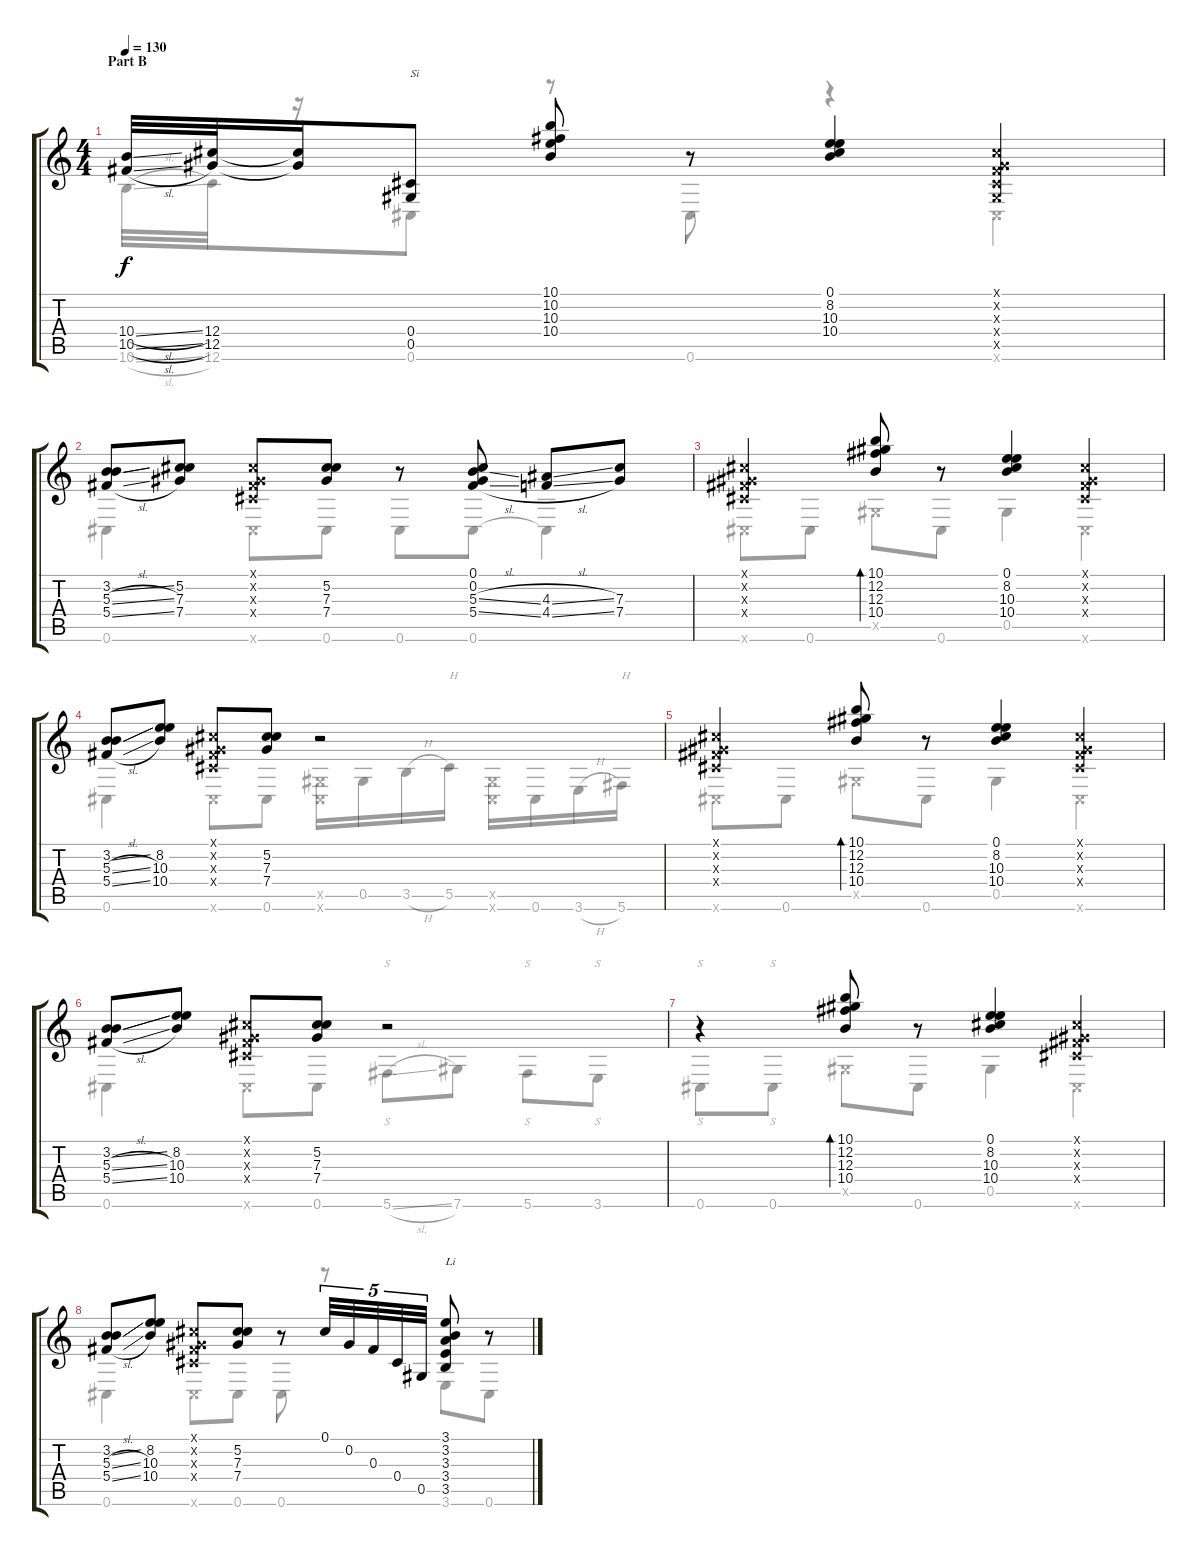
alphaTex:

\track "" {instrument acousticguitarsteel}
\staff {score tabs}
\tuning (Db4 Ab3 Gb3 Db3 Ab2 Db2) {hide}
\voice
\ts (4 4)
\section ("" "Part B")
\tempo 130
\clef g2
\ks c
(10.4{sl} 10.5{sl}).32{dy f} (12.4 12.5).32 (12.4{t} 12.5{t}).16 (0.4 0.5).8{txt "Si"} (10.1 10.2 10.3 10.4).8 r.8 (0.1 8.2 10.3 10.4).4 (0.1{x} 0.2{x} 0.3{x} 0.4{x} 0.5{x}).4 |
(3.2{sl} 5.3{sl} 5.4{sl}).8 (5.2 7.3 7.4).8 (0.1{x} 0.2{x} 0.3{x} 0.4{x}).8 (5.2 7.3 7.4).8 r.8 (0.1 0.2 5.3{sl} 5.4{sl}).8 (4.3{sl} 4.4{sl}).8 (7.3 7.4).8 |
(0.1{x} 0.2{x} 0.3{x} 0.4{x}).4 (10.1 12.2 12.3 10.4).8{bd 60} r.8 (0.1 8.2 10.3 10.4).4 (0.1{x} 0.2{x} 0.3{x} 0.4{x}).4 |
(3.2{sl} 5.3{sl} 5.4{sl}).8 (8.2 10.3 10.4).8 (0.1{x} 0.2{x} 0.3{x} 0.4{x}).8 (5.2 7.3 7.4).8 r.2 |
(0.1{x} 0.2{x} 0.3{x} 0.4{x}).4 (10.1 12.2 12.3 10.4).8{bd 60} r.8 (0.1 8.2 10.3 10.4).4 (0.1{x} 0.2{x} 0.3{x} 0.4{x}).4 |
(3.2{sl} 5.3{sl} 5.4{sl}).8 (8.2 10.3 10.4).8 (0.1{x} 0.2{x} 0.3{x} 0.4{x}).8 (5.2 7.3 7.4).8 r.2 |
r.4 (10.1 12.2 12.3 10.4).8{bd 60} r.8 (0.1 8.2 10.3 10.4).4 (0.1{x} 0.2{x} 0.3{x} 0.4{x}).4 |
(3.2{sl} 5.3{sl} 5.4{sl}).8 (8.2 10.3 10.4).8 (0.1{x} 0.2{x} 0.3{x} 0.4{x}).8 (5.2 7.3 7.4).8 r.8 0.1.32{tu (5 4)} 0.2.32{tu (5 4)} 0.3.32{tu (5 4)} 0.4.32{tu (5 4)} 0.5.32{tu (5 4)} (3.1 3.2 3.3 3.4 3.5).8{txt "Li"} r.8
\voice
\clef g2
\ottava regular
\simile none
\ks c
10.6{sl}.32{dy f} 12.6.32 r.16 0.6.8 r.8 0.6.8 r.4 0.6{x}.4 |
0.6.4 0.6{x}.8 0.6.8 0.6.8 0.6.8 0.6{t}.4 |
0.6{x}.8 0.6.8 0.5{x}.8 0.6.8 0.5.4 0.6{x}.4 |
0.6.4 0.6{x}.8 0.6.8 (0.5{x} 0.6{x}).16 0.5.16 3.5{h}.16 5.5.16{txt "H"} (0.5{x} 0.6{x}).16 0.6.16 3.6{h}.16 5.6.16{txt "H"} |
0.6{x}.8 0.6.8 0.5{x}.8 0.6.8 0.5.4 0.6{x}.4 |
0.6.4 0.6{x}.8 0.6.8 5.6{sl}.8{s} 7.6.8 5.6.8{s} 3.6.8{s} |
0.6.8{s} 0.6.8{s} 0.5{x}.8 0.6.8 0.5.4 0.6{x}.4 |
0.6.4 0.6{x}.8 0.6.8 0.6.8 r.8 3.6.8 0.6.8
